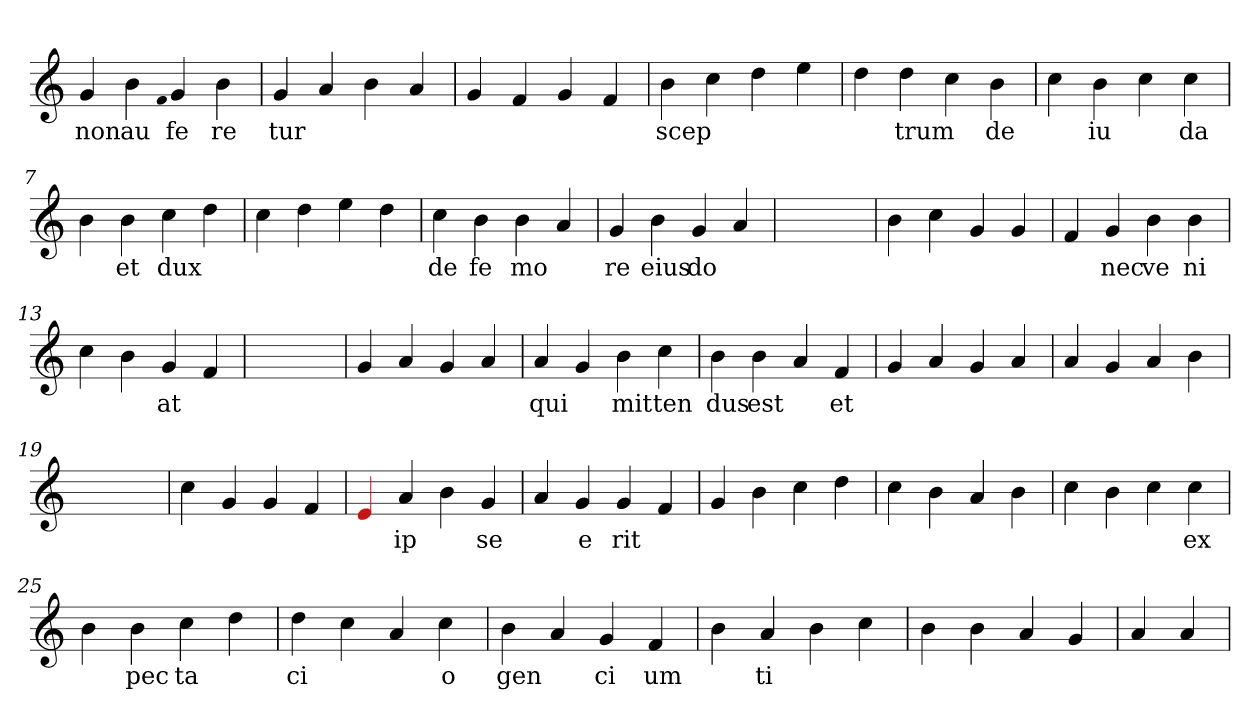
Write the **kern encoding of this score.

**kern	**text
*part1	*part1
*staff1	*staff1
*clefG2	*
=1	=1
4g	non
4b	au
qqf	.
4g	fe
4b	re
=2	=2
4g	tur
4a	.
4b	.
4a	.
=3	=3
4g	.
4f	.
4g	.
4f	.
=4	=4
4b	scep
4cc	.
4dd	.
4ee	.
=5	=5
4dd	.
4dd	trum
4cc	.
4b	de
=6	=6
4cc	.
4b	iu
4cc	.
4cc	da
=7	=7
4b	.
4b	et
4cc	dux
4dd	.
=8	=8
4cc	.
4dd	.
4ee	.
4dd	.
=9	=9
4cc	de
4b	fe
4b	mo
4a	.
=10	=10
4g	re
4b	eius
4g	do
4a	.
=11	=11
1ryy	.
=11	=11
4b	.
4cc	.
4g	.
4g	.
=12	=12
4f	.
4g	nec
4b	ve
4b	ni
=13	=13
4cc	.
4b	.
4g	at
4f	.
=14	=14
1ryy	.
=14	=14
4g	.
4a	.
4g	.
4a	.
=15	=15
4a	qui
4g	.
4b	mit
4cc	ten
=16	=16
4b	dus
4b	est
4a	.
4f	et
=17	=17
4g	.
4a	.
4g	.
4a	.
=18	=18
4a	.
4g	.
4a	.
4b	.
=19	=19
1ryy	.
=19	=19
4cc	.
4g	.
4g	.
4f	.
=20	=20
4Re	.
4a	ip
4b	.
4g	se
=21	=21
4a	.
4g	e
4g	rit
4f	.
=22	=22
4g	.
4b	.
4cc	.
4dd	.
=23	=23
4cc	.
4b	.
4a	.
4b	.
=24	=24
4cc	.
4b	.
4cc	.
4cc	ex
=25	=25
4b	.
4b	pec
4cc	ta
4dd	.
=26	=26
4dd	ci
4cc	.
4a	.
4cc	o
=27	=27
4b	gen
4a	.
4g	ci
4f	um
=28	=28
4b	.
4a	ti
4b	.
4cc	.
=29	=29
4b	.
4b	.
4a	.
4g	.
=30	=30
4a	.
4a	.
=	=
*-	*-
